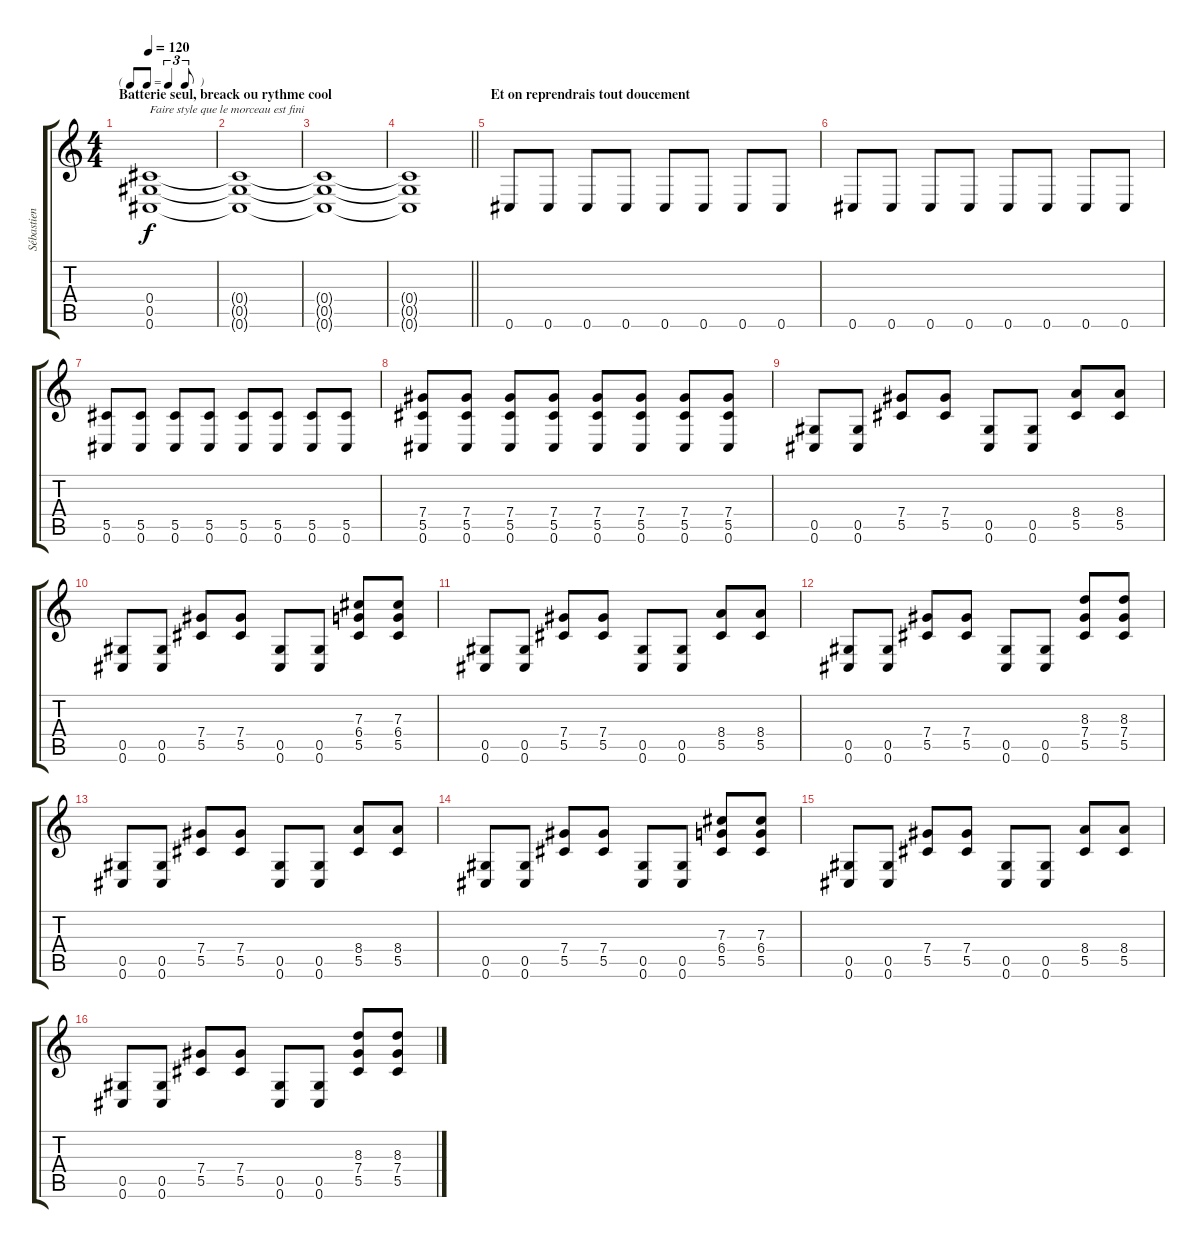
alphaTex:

\track ("Sébastien" "Sébastien") {instrument overdrivenguitar}
\staff {score tabs}
\tuning (Eb4 Bb3 Gb3 Db3 Ab2 Db2) {hide}
\ts (4 4)
\tf triplet8th
\section ("" "Batterie seul, breack ou rythme cool")
\tempo 120
\clef g2
\ks c
(0.4 0.5 0.6).1{txt "Faire style que le morceau est fini" dy f} |
(0.4{t} 0.5{t} 0.6{t}).1 |
(0.4{t} 0.5{t} 0.6{t}).1 |
\barLineRight lightlight
(0.4{t} 0.5{t} 0.6{t}).1 |
\section ("" "Et on reprendrais tout doucement ")
0.6.8 0.6.8 0.6.8 0.6.8 0.6.8 0.6.8 0.6.8 0.6.8 |
0.6.8 0.6.8 0.6.8 0.6.8 0.6.8 0.6.8 0.6.8 0.6.8 |
(5.5 0.6).8 (5.5 0.6).8 (5.5 0.6).8 (5.5 0.6).8 (5.5 0.6).8 (5.5 0.6).8 (5.5 0.6).8 (5.5 0.6).8 |
(7.4 5.5 0.6).8 (7.4 5.5 0.6).8 (7.4 5.5 0.6).8 (7.4 5.5 0.6).8 (7.4 5.5 0.6).8 (7.4 5.5 0.6).8 (7.4 5.5 0.6).8 (7.4 5.5 0.6).8 |
(0.5 0.6).8 (0.5 0.6).8 (7.4 5.5).8 (7.4 5.5).8 (0.5 0.6).8 (0.5 0.6).8 (8.4 5.5).8 (8.4 5.5).8 |
(0.5 0.6).8 (0.5 0.6).8 (7.4 5.5).8 (7.4 5.5).8 (0.5 0.6).8 (0.5 0.6).8 (7.3 6.4 5.5).8 (7.3 6.4 5.5).8 |
(0.5 0.6).8 (0.5 0.6).8 (7.4 5.5).8 (7.4 5.5).8 (0.5 0.6).8 (0.5 0.6).8 (8.4 5.5).8 (8.4 5.5).8 |
(0.5 0.6).8 (0.5 0.6).8 (7.4 5.5).8 (7.4 5.5).8 (0.5 0.6).8 (0.5 0.6).8 (8.3 7.4 5.5).8 (8.3 7.4 5.5).8 |
(0.5 0.6).8 (0.5 0.6).8 (7.4 5.5).8 (7.4 5.5).8 (0.5 0.6).8 (0.5 0.6).8 (8.4 5.5).8 (8.4 5.5).8 |
(0.5 0.6).8 (0.5 0.6).8 (7.4 5.5).8 (7.4 5.5).8 (0.5 0.6).8 (0.5 0.6).8 (7.3 6.4 5.5).8 (7.3 6.4 5.5).8 |
(0.5 0.6).8 (0.5 0.6).8 (7.4 5.5).8 (7.4 5.5).8 (0.5 0.6).8 (0.5 0.6).8 (8.4 5.5).8 (8.4 5.5).8 |
(0.5 0.6).8 (0.5 0.6).8 (7.4 5.5).8 (7.4 5.5).8 (0.5 0.6).8 (0.5 0.6).8 (8.3 7.4 5.5).8 (8.3 7.4 5.5).8
